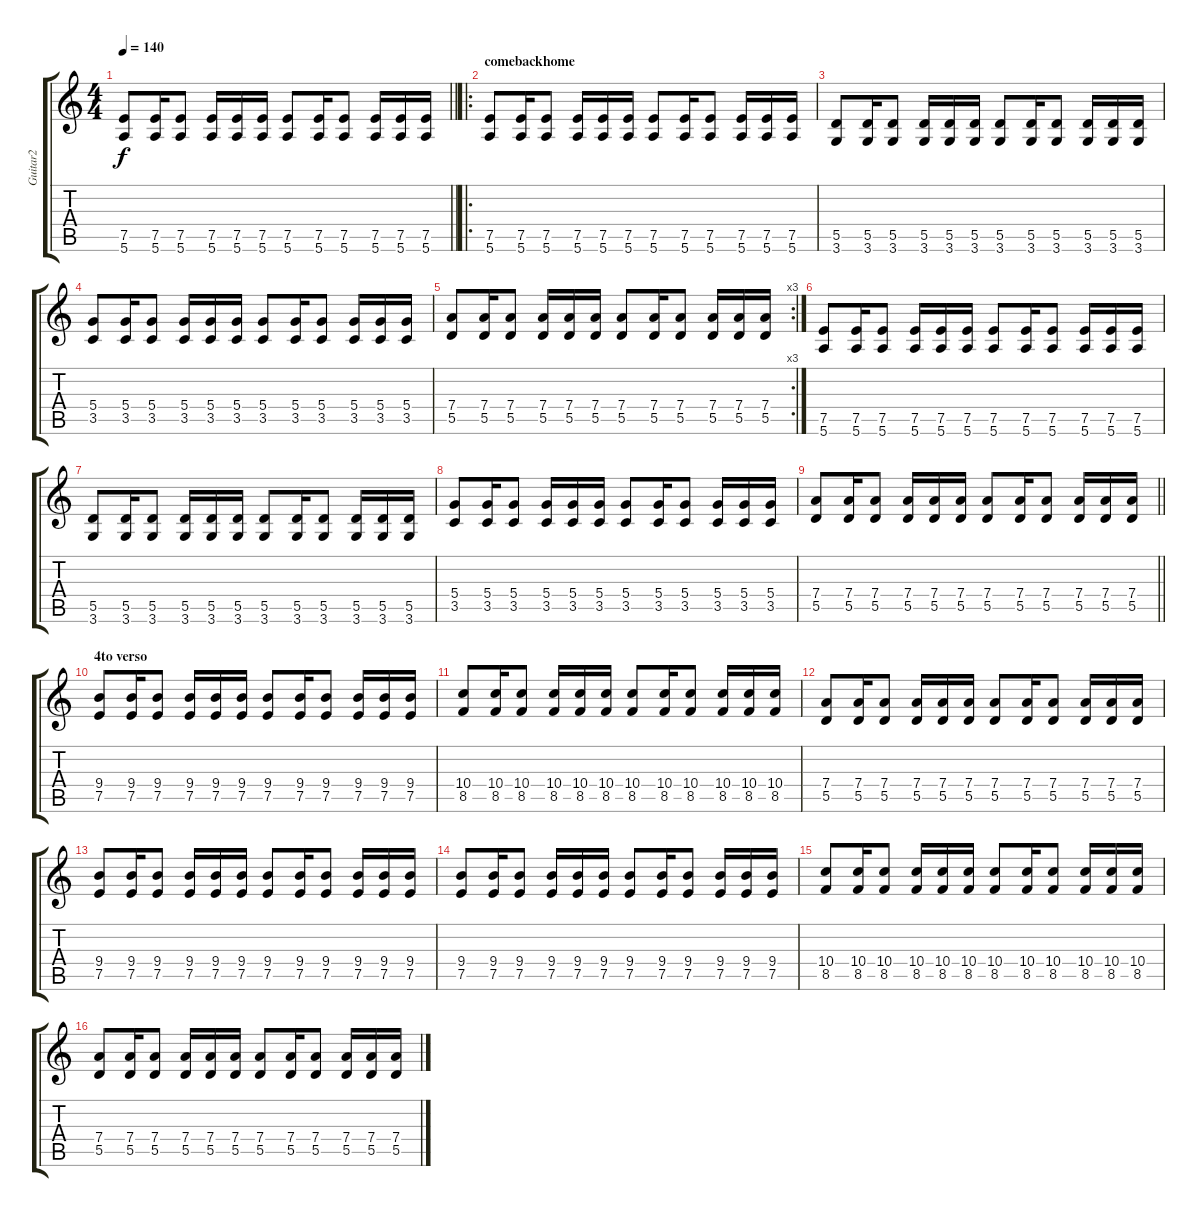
\track ("Guitar2" "Guitar2") {instrument overdrivenguitar}
\staff {score tabs}
\tuning (E4 B3 G3 D3 A2 E2) {hide}
\ts (4 4)
\tempo 140
\clef g2
\barLineRight lightlight
\ks c
(7.5 5.6).8{dy f} (7.5 5.6).16 (7.5 5.6).8 (7.5 5.6).16 (7.5 5.6).16 (7.5 5.6).16 (7.5 5.6).8 (7.5 5.6).16 (7.5 5.6).8 (7.5 5.6).16 (7.5 5.6).16 (7.5 5.6).16 |
\ro
\section ("" "comebackhome")
(7.5 5.6).8 (7.5 5.6).16 (7.5 5.6).8 (7.5 5.6).16 (7.5 5.6).16 (7.5 5.6).16 (7.5 5.6).8 (7.5 5.6).16 (7.5 5.6).8 (7.5 5.6).16 (7.5 5.6).16 (7.5 5.6).16 |
(5.5 3.6).8 (5.5 3.6).16 (5.5 3.6).8 (5.5 3.6).16 (5.5 3.6).16 (5.5 3.6).16 (5.5 3.6).8 (5.5 3.6).16 (5.5 3.6).8 (5.5 3.6).16 (5.5 3.6).16 (5.5 3.6).16 |
(5.4 3.5).8 (5.4 3.5).16 (5.4 3.5).8 (5.4 3.5).16 (5.4 3.5).16 (5.4 3.5).16 (5.4 3.5).8 (5.4 3.5).16 (5.4 3.5).8 (5.4 3.5).16 (5.4 3.5).16 (5.4 3.5).16 |
\rc 3
(7.4 5.5).8 (7.4 5.5).16 (7.4 5.5).8 (7.4 5.5).16 (7.4 5.5).16 (7.4 5.5).16 (7.4 5.5).8 (7.4 5.5).16 (7.4 5.5).8 (7.4 5.5).16 (7.4 5.5).16 (7.4 5.5).16 |
(7.5 5.6).8 (7.5 5.6).16 (7.5 5.6).8 (7.5 5.6).16 (7.5 5.6).16 (7.5 5.6).16 (7.5 5.6).8 (7.5 5.6).16 (7.5 5.6).8 (7.5 5.6).16 (7.5 5.6).16 (7.5 5.6).16 |
(5.5 3.6).8 (5.5 3.6).16 (5.5 3.6).8 (5.5 3.6).16 (5.5 3.6).16 (5.5 3.6).16 (5.5 3.6).8 (5.5 3.6).16 (5.5 3.6).8 (5.5 3.6).16 (5.5 3.6).16 (5.5 3.6).16 |
(5.4 3.5).8 (5.4 3.5).16 (5.4 3.5).8 (5.4 3.5).16 (5.4 3.5).16 (5.4 3.5).16 (5.4 3.5).8 (5.4 3.5).16 (5.4 3.5).8 (5.4 3.5).16 (5.4 3.5).16 (5.4 3.5).16 |
\barLineRight lightlight
(7.4 5.5).8 (7.4 5.5).16 (7.4 5.5).8 (7.4 5.5).16 (7.4 5.5).16 (7.4 5.5).16 (7.4 5.5).8 (7.4 5.5).16 (7.4 5.5).8 (7.4 5.5).16 (7.4 5.5).16 (7.4 5.5).16 |
\section ("" "4to verso")
(9.4 7.5).8 (9.4 7.5).16 (9.4 7.5).8 (9.4 7.5).16 (9.4 7.5).16 (9.4 7.5).16 (9.4 7.5).8 (9.4 7.5).16 (9.4 7.5).8 (9.4 7.5).16 (9.4 7.5).16 (9.4 7.5).16 |
(10.4 8.5).8 (10.4 8.5).16 (10.4 8.5).8 (10.4 8.5).16 (10.4 8.5).16 (10.4 8.5).16 (10.4 8.5).8 (10.4 8.5).16 (10.4 8.5).8 (10.4 8.5).16 (10.4 8.5).16 (10.4 8.5).16 |
(7.4 5.5).8 (7.4 5.5).16 (7.4 5.5).8 (7.4 5.5).16 (7.4 5.5).16 (7.4 5.5).16 (7.4 5.5).8 (7.4 5.5).16 (7.4 5.5).8 (7.4 5.5).16 (7.4 5.5).16 (7.4 5.5).16 |
(9.4 7.5).8 (9.4 7.5).16 (9.4 7.5).8 (9.4 7.5).16 (9.4 7.5).16 (9.4 7.5).16 (9.4 7.5).8 (9.4 7.5).16 (9.4 7.5).8 (9.4 7.5).16 (9.4 7.5).16 (9.4 7.5).16 |
(9.4 7.5).8 (9.4 7.5).16 (9.4 7.5).8 (9.4 7.5).16 (9.4 7.5).16 (9.4 7.5).16 (9.4 7.5).8 (9.4 7.5).16 (9.4 7.5).8 (9.4 7.5).16 (9.4 7.5).16 (9.4 7.5).16 |
(10.4 8.5).8 (10.4 8.5).16 (10.4 8.5).8 (10.4 8.5).16 (10.4 8.5).16 (10.4 8.5).16 (10.4 8.5).8 (10.4 8.5).16 (10.4 8.5).8 (10.4 8.5).16 (10.4 8.5).16 (10.4 8.5).16 |
(7.4 5.5).8 (7.4 5.5).16 (7.4 5.5).8 (7.4 5.5).16 (7.4 5.5).16 (7.4 5.5).16 (7.4 5.5).8 (7.4 5.5).16 (7.4 5.5).8 (7.4 5.5).16 (7.4 5.5).16 (7.4 5.5).16
